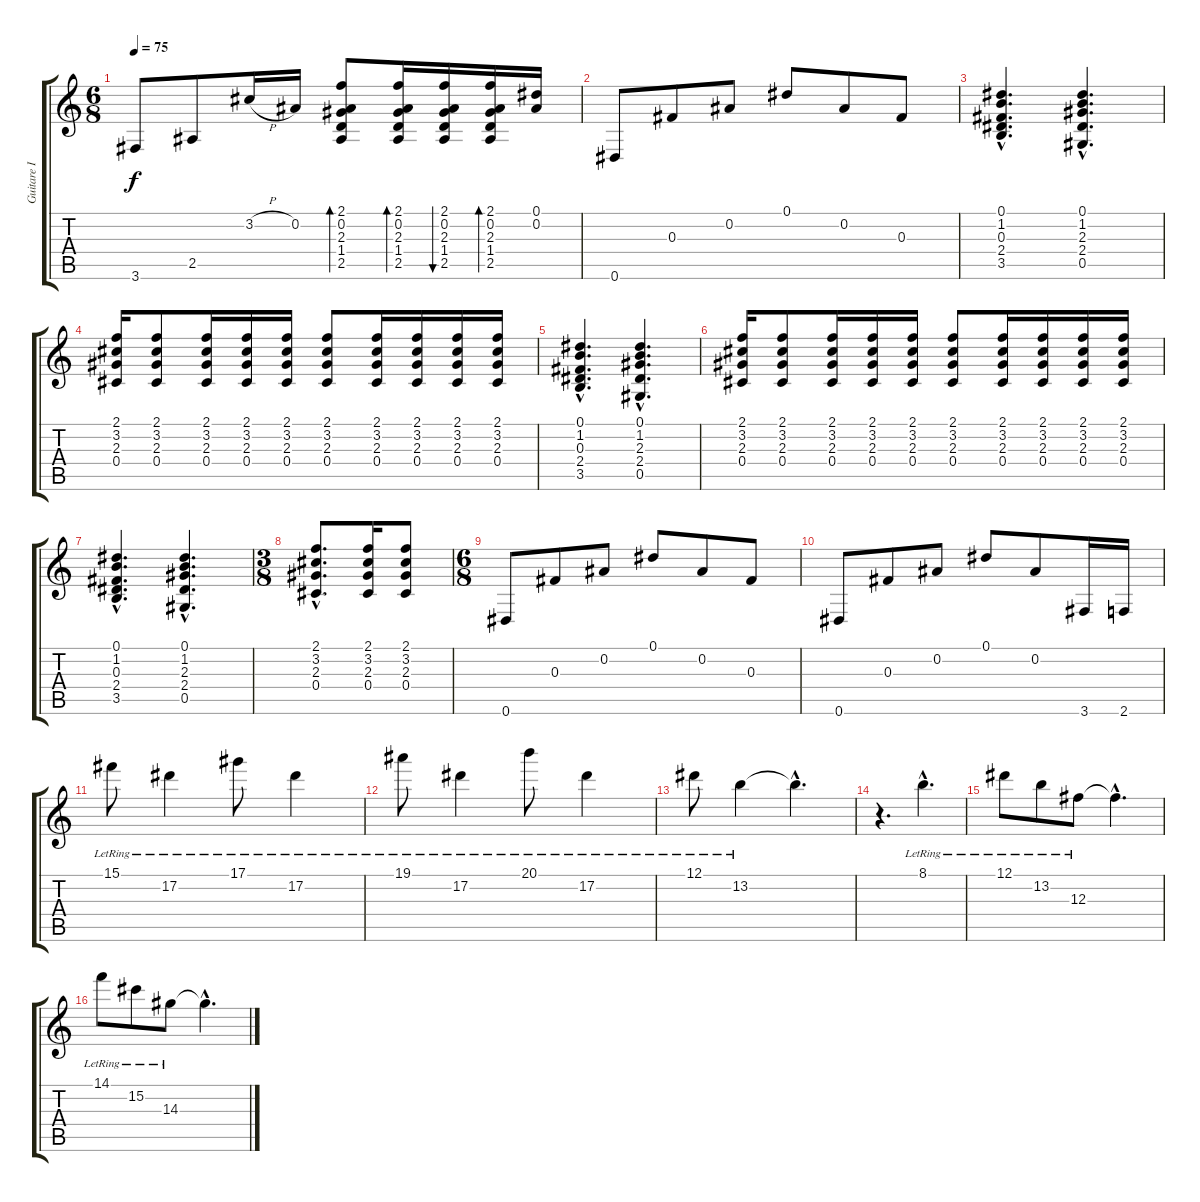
\track ("Guitare I ( Kirk Clean )" "Guitare I ") {instrument electricguitarclean}
\staff {score tabs}
\tuning (Eb4 Bb3 Gb3 Db3 Ab2 Eb2) {hide}
\ts (6 8)
\tempo 75
\clef g2
\ks c
3.6.8{dy f} 2.5.8 3.2{h}.16 0.2.16 (2.1 0.2 2.3 1.4 2.5).8{bd 30} (2.1 0.2 2.3 1.4 2.5).16{bd 30} (2.1 0.2 2.3 1.4 2.5).16{bu 30} (2.1 0.2 2.3 1.4 2.5).16{bd 30} (0.1 0.2).16 |
0.6.8 0.3.8 0.2.8 0.1.8 0.2.8 0.3.8 |
(0.1{hac} 1.2{hac} 0.3{hac} 2.4{hac} 3.5{hac}).4{d} (0.1{hac} 1.2{hac} 2.3{hac} 2.4{hac} 0.5{hac}).4{d} |
(2.1 3.2 2.3 0.4).16 (2.1 3.2 2.3 0.4).8 (2.1 3.2 2.3 0.4).16 (2.1 3.2 2.3 0.4).16 (2.1 3.2 2.3 0.4).16 (2.1 3.2 2.3 0.4).8 (2.1 3.2 2.3 0.4).16 (2.1 3.2 2.3 0.4).16 (2.1 3.2 2.3 0.4).16 (2.1 3.2 2.3 0.4).16 |
(0.1{hac} 1.2{hac} 0.3{hac} 2.4{hac} 3.5{hac}).4{d} (0.1{hac} 1.2{hac} 2.3{hac} 2.4{hac} 0.5{hac}).4{d} |
(2.1 3.2 2.3 0.4).16 (2.1 3.2 2.3 0.4).8 (2.1 3.2 2.3 0.4).16 (2.1 3.2 2.3 0.4).16 (2.1 3.2 2.3 0.4).16 (2.1 3.2 2.3 0.4).8 (2.1 3.2 2.3 0.4).16 (2.1 3.2 2.3 0.4).16 (2.1 3.2 2.3 0.4).16 (2.1 3.2 2.3 0.4).16 |
(0.1{hac} 1.2{hac} 0.3{hac} 2.4{hac} 3.5{hac}).4{d} (0.1{hac} 1.2{hac} 2.3{hac} 2.4{hac} 0.5{hac}).4{d} |
\ts (3 8)
(2.1{hac} 3.2{hac} 2.3{hac} 0.4{hac}).8{d} (2.1 3.2 2.3 0.4).16 (2.1 3.2 2.3 0.4).8 |
\ts (6 8)
0.6.8 0.3.8 0.2.8 0.1.8 0.2.8 0.3.8 |
0.6.8 0.3.8 0.2.8 0.1.8 0.2.8 3.6.16 2.6.16 |
15.1{lr}.8 17.2{lr}.4 17.1{lr}.8 17.2{lr}.4 |
19.1{lr}.8 17.2{lr}.4 20.1{lr}.8 17.2{lr}.4 |
12.1{lr}.8 13.2{lr}.4 13.2{hac t}.4{d} |
r.4{d} 8.1{hac lr}.4{d} |
12.1{lr}.8 13.2{lr}.8 12.3{lr}.8 12.3{hac t}.4{d} |
14.1{lr}.8 15.2{lr}.8 14.3{lr}.8 14.3{hac t}.4{d}
